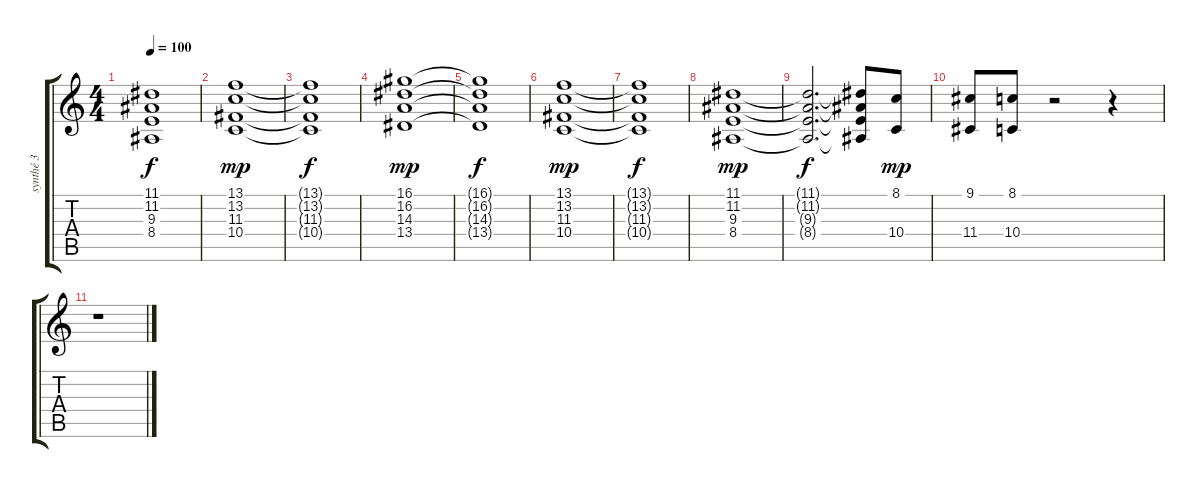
\track ("synthé 3" "synthé 3") {instrument synthstrings1}
\staff {score tabs}
\tuning (E4 B3 G3 D3 A2 E2) {hide}
\ts (4 4)
\tempo 100
\clef g2
\ks c
(11.1{t} 11.2{t} 9.3{t} 8.4{t}).1{dy f} |
(13.1 13.2 11.3 10.4).1{dy mp} |
(13.1{t} 13.2{t} 11.3{t} 10.4{t}).1{dy f} |
(16.1 16.2 14.3 13.4).1{dy mp} |
(16.1{t} 16.2{t} 14.3{t} 13.4{t}).1{dy f} |
(13.1 13.2 11.3 10.4).1{dy mp} |
(13.1{t} 13.2{t} 11.3{t} 10.4{t}).1{dy f} |
(11.1 11.2 9.3 8.4).1{dy mp} |
(11.1{t} 11.2{t} 9.3{t} 8.4{t}).2{d dy f} (11.1{t} 11.2{t} 9.3{t} 8.4{t}).8 (8.1 10.4).8{dy mp} |
(9.1 11.4).8 (8.1 10.4).8 r.2 r.4 |
r.1
